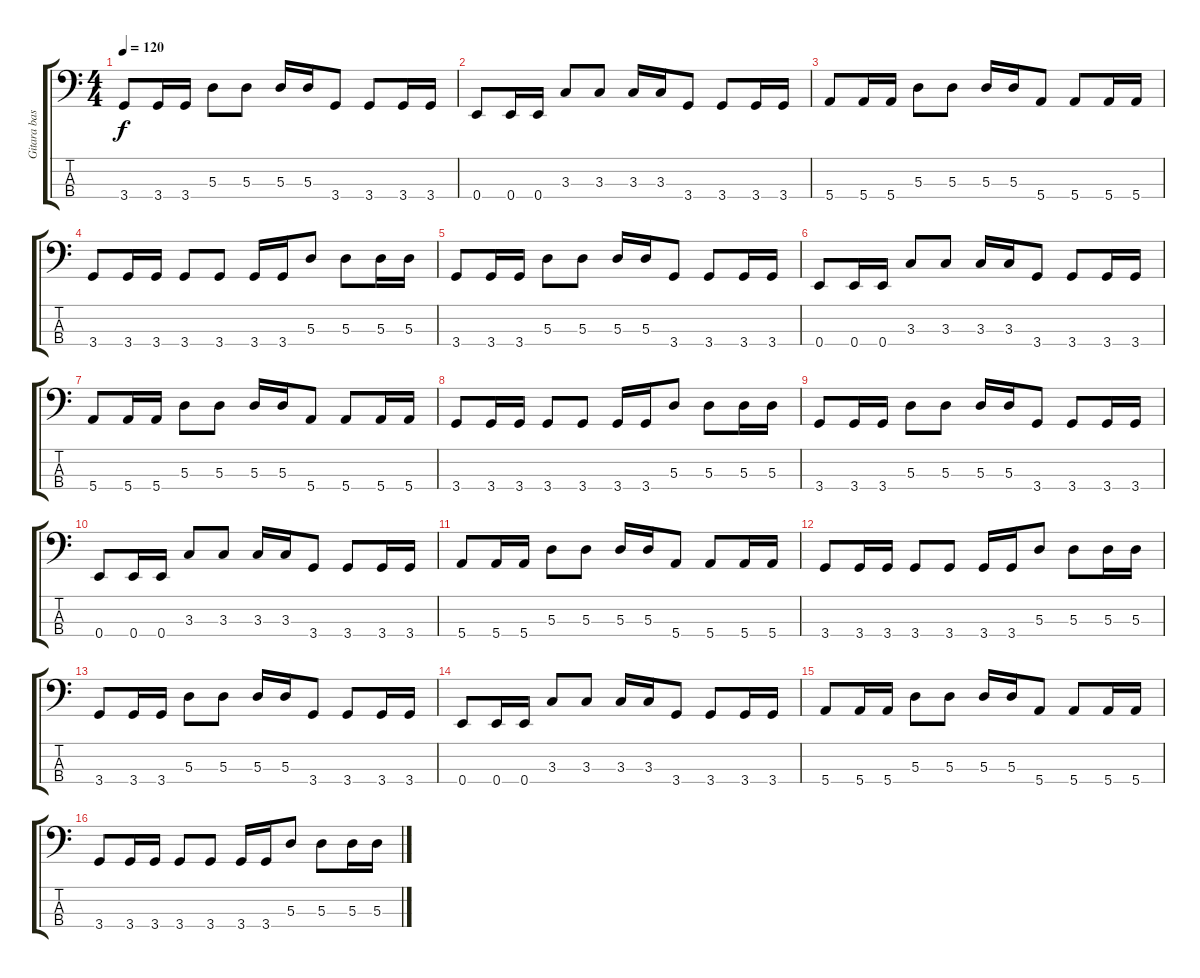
\track ("Gitara basowa" "Gitara bas") {instrument electricbasspick}
\staff {score tabs}
\tuning (G2 D2 A1 E1) {hide}
\ts (4 4)
\tempo 120
\clef f4
\ks c
3.4.8{dy f} 3.4.16 3.4.16 5.3.8 5.3.8 5.3.16 5.3.16 3.4.8 3.4.8 3.4.16 3.4.16 |
0.4.8 0.4.16 0.4.16 3.3.8 3.3.8 3.3.16 3.3.16 3.4.8 3.4.8 3.4.16 3.4.16 |
5.4.8 5.4.16 5.4.16 5.3.8 5.3.8 5.3.16 5.3.16 5.4.8 5.4.8 5.4.16 5.4.16 |
3.4.8 3.4.16 3.4.16 3.4.8 3.4.8 3.4.16 3.4.16 5.3.8 5.3.8 5.3.16 5.3.16 |
3.4.8 3.4.16 3.4.16 5.3.8 5.3.8 5.3.16 5.3.16 3.4.8 3.4.8 3.4.16 3.4.16 |
0.4.8 0.4.16 0.4.16 3.3.8 3.3.8 3.3.16 3.3.16 3.4.8 3.4.8 3.4.16 3.4.16 |
5.4.8 5.4.16 5.4.16 5.3.8 5.3.8 5.3.16 5.3.16 5.4.8 5.4.8 5.4.16 5.4.16 |
3.4.8 3.4.16 3.4.16 3.4.8 3.4.8 3.4.16 3.4.16 5.3.8 5.3.8 5.3.16 5.3.16 |
3.4.8 3.4.16 3.4.16 5.3.8 5.3.8 5.3.16 5.3.16 3.4.8 3.4.8 3.4.16 3.4.16 |
0.4.8 0.4.16 0.4.16 3.3.8 3.3.8 3.3.16 3.3.16 3.4.8 3.4.8 3.4.16 3.4.16 |
5.4.8 5.4.16 5.4.16 5.3.8 5.3.8 5.3.16 5.3.16 5.4.8 5.4.8 5.4.16 5.4.16 |
3.4.8 3.4.16 3.4.16 3.4.8 3.4.8 3.4.16 3.4.16 5.3.8 5.3.8 5.3.16 5.3.16 |
3.4.8 3.4.16 3.4.16 5.3.8 5.3.8 5.3.16 5.3.16 3.4.8 3.4.8 3.4.16 3.4.16 |
0.4.8 0.4.16 0.4.16 3.3.8 3.3.8 3.3.16 3.3.16 3.4.8 3.4.8 3.4.16 3.4.16 |
5.4.8 5.4.16 5.4.16 5.3.8 5.3.8 5.3.16 5.3.16 5.4.8 5.4.8 5.4.16 5.4.16 |
3.4.8 3.4.16 3.4.16 3.4.8 3.4.8 3.4.16 3.4.16 5.3.8 5.3.8 5.3.16 5.3.16
